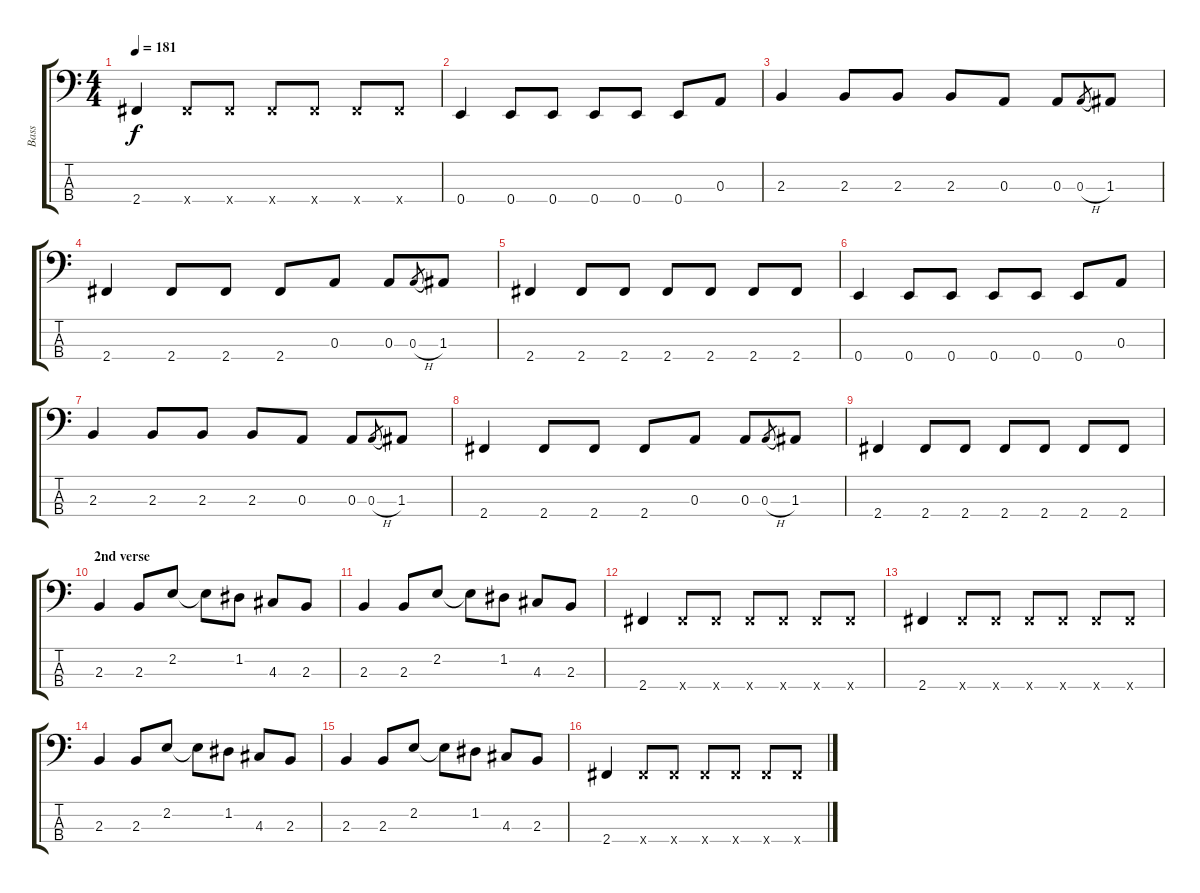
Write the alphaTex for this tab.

\track ("Bass" "Bass") {instrument electricbasspick}
\staff {score tabs}
\tuning (G2 D2 A1 E1) {hide}
\ts (4 4)
\tempo 181
\clef f4
\ks c
2.4.4{dy f} 2.4{x}.8 2.4{x}.8 2.4{x}.8 2.4{x}.8 2.4{x}.8 2.4{x}.8 |
0.4.4 0.4.8 0.4.8 0.4.8 0.4.8 0.4.8 0.3.8 |
2.3.4 2.3.8 2.3.8 2.3.8 0.3.8 0.3.8 0.3{h}.8{gr} 1.3.8 |
2.4.4 2.4.8 2.4.8 2.4.8 0.3.8 0.3.8 0.3{h}.8{gr} 1.3.8 |
2.4.4 2.4.8 2.4.8 2.4.8 2.4.8 2.4.8 2.4.8 |
0.4.4 0.4.8 0.4.8 0.4.8 0.4.8 0.4.8 0.3.8 |
2.3.4 2.3.8 2.3.8 2.3.8 0.3.8 0.3.8 0.3{h}.8{gr} 1.3.8 |
2.4.4 2.4.8 2.4.8 2.4.8 0.3.8 0.3.8 0.3{h}.8{gr} 1.3.8 |
2.4.4 2.4.8 2.4.8 2.4.8 2.4.8 2.4.8 2.4.8 |
\section ("" "2nd verse")
2.3.4 2.3.8 2.2.8 2.2{t}.8 1.2.8 4.3.8 2.3.8 |
2.3.4 2.3.8 2.2.8 2.2{t}.8 1.2.8 4.3.8 2.3.8 |
2.4.4 2.4{x}.8 2.4{x}.8 2.4{x}.8 2.4{x}.8 2.4{x}.8 2.4{x}.8 |
2.4.4 2.4{x}.8 2.4{x}.8 2.4{x}.8 2.4{x}.8 2.4{x}.8 2.4{x}.8 |
2.3.4 2.3.8 2.2.8 2.2{t}.8 1.2.8 4.3.8 2.3.8 |
2.3.4 2.3.8 2.2.8 2.2{t}.8 1.2.8 4.3.8 2.3.8 |
2.4.4 2.4{x}.8 2.4{x}.8 2.4{x}.8 2.4{x}.8 2.4{x}.8 2.4{x}.8
